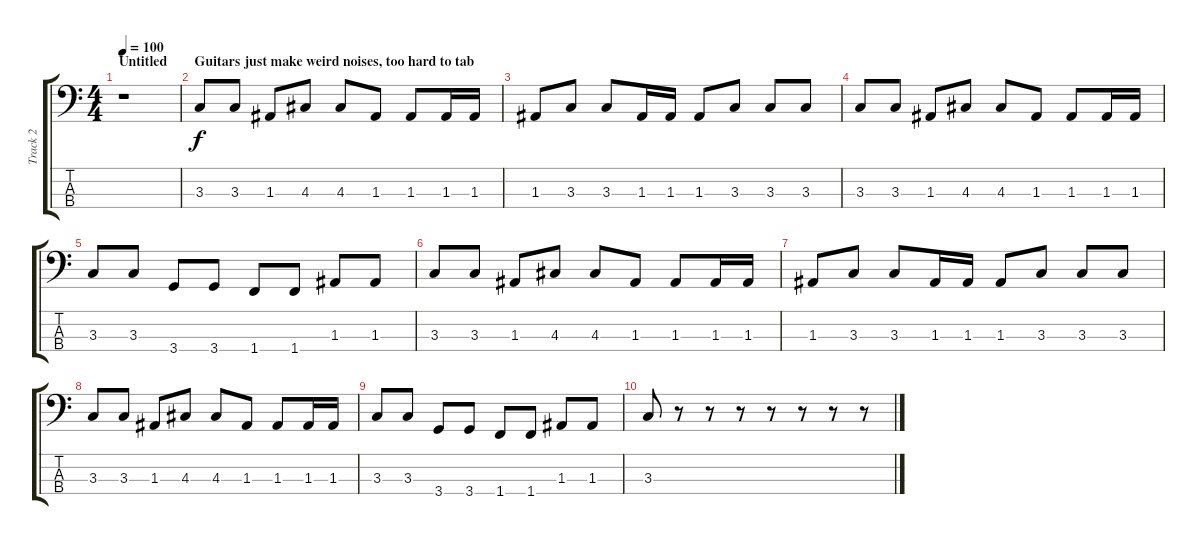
\track ("Track 2" "Track 2") {instrument electricbasspick}
\staff {score tabs}
\tuning (G2 D2 A1 E1) {hide}
\ts (4 4)
\section ("" "Untitled")
\tempo 100
\clef f4
\ks c
r.1{dy f} |
\section ("" "Guitars just make weird noises, too hard to tab")
3.3.8 3.3.8 1.3.8 4.3.8 4.3.8 1.3.8 1.3.8 1.3.16 1.3.16 |
1.3.8 3.3.8 3.3.8 1.3.16 1.3.16 1.3.8 3.3.8 3.3.8 3.3.8 |
3.3.8 3.3.8 1.3.8 4.3.8 4.3.8 1.3.8 1.3.8 1.3.16 1.3.16 |
3.3.8 3.3.8 3.4.8 3.4.8 1.4.8 1.4.8 1.3.8 1.3.8 |
3.3.8 3.3.8 1.3.8 4.3.8 4.3.8 1.3.8 1.3.8 1.3.16 1.3.16 |
1.3.8 3.3.8 3.3.8 1.3.16 1.3.16 1.3.8 3.3.8 3.3.8 3.3.8 |
3.3.8 3.3.8 1.3.8 4.3.8 4.3.8 1.3.8 1.3.8 1.3.16 1.3.16 |
3.3.8 3.3.8 3.4.8 3.4.8 1.4.8 1.4.8 1.3.8 1.3.8 |
3.3.8 r.8 r.8 r.8 r.8 r.8 r.8 r.8
